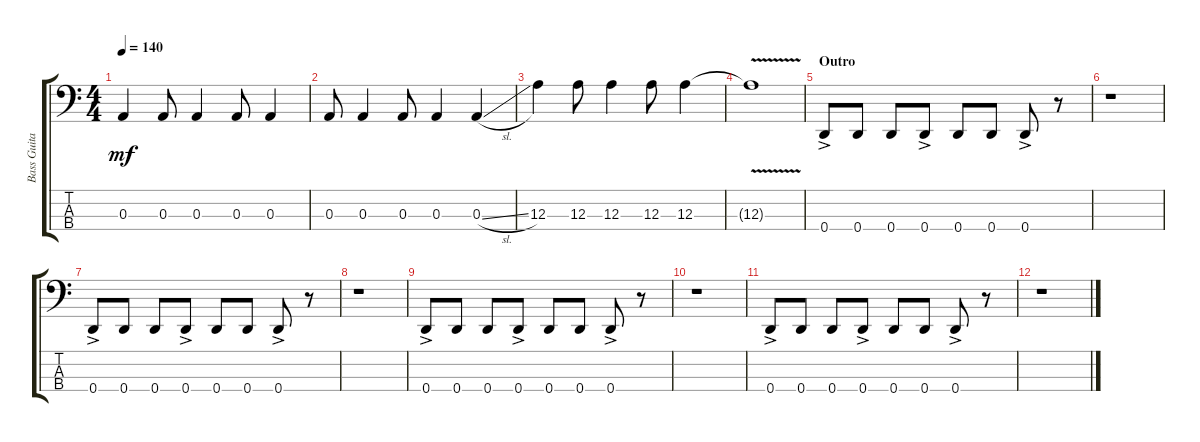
\track ("Bass Guitar" "Bass Guita") {instrument electricbassfinger}
\staff {score tabs}
\tuning (G2 D2 A1 D1) {hide}
\ts (4 4)
\tempo 140
\clef f4
\ks c
0.3.4{dy mf} 0.3.8 0.3.4 0.3.8 0.3.4 |
0.3.8 0.3.4 0.3.8 0.3.4 0.3{sl}.4 |
12.3.4 12.3.8 12.3.4 12.3.8 12.3.4 |
12.3{v t}.1 |
\section ("" "Outro")
0.4{ac}.8 0.4.8 0.4.8 0.4{ac}.8 0.4.8 0.4.8 0.4{ac}.8 r.8 |
r.1 |
0.4{ac}.8 0.4.8 0.4.8 0.4{ac}.8 0.4.8 0.4.8 0.4{ac}.8 r.8 |
r.1 |
0.4{ac}.8 0.4.8 0.4.8 0.4{ac}.8 0.4.8 0.4.8 0.4{ac}.8 r.8 |
r.1 |
0.4{ac}.8 0.4.8 0.4.8 0.4{ac}.8 0.4.8 0.4.8 0.4{ac}.8 r.8 |
r.1
